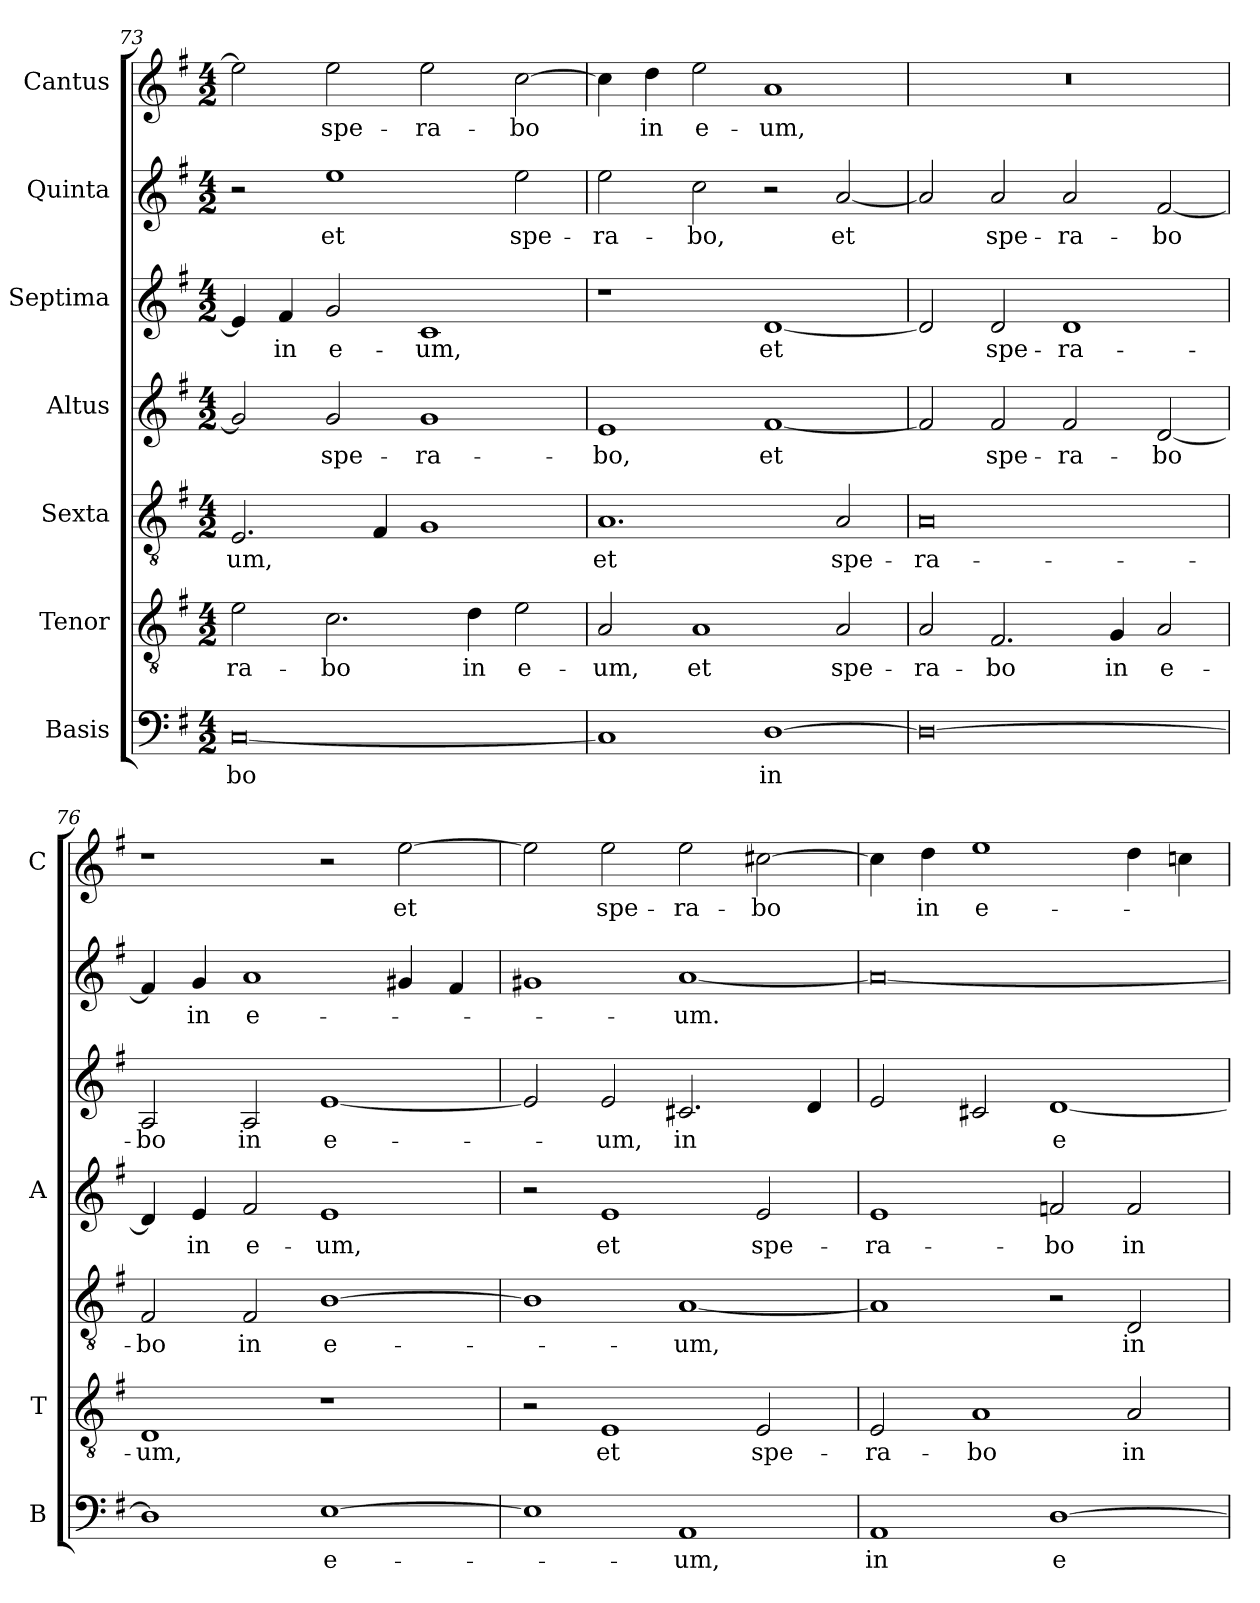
**kern	**text	**kern	**text	**kern	**text	**kern	**text	**kern	**text	**kern	**text	**kern	**text
*part7	*part7	*part6	*part6	*part5	*part5	*part4	*part4	*part3	*part3	*part2	*part2	*part1	*part1
*staff7	*staff7	*staff6	*staff6	*staff5	*staff5	*staff4	*staff4	*staff3	*staff3	*staff2	*staff2	*staff1	*staff1
*I"Basis	*	*I"Tenor	*	*I"Sexta	*	*I"Altus	*	*I"Septima	*	*I"Quinta	*	*I"Cantus	*
*I'B	*	*I'T	*	*	*	*I'A	*	*	*	*	*	*I'C	*
!!LO:LB:g=z
*clefF4	*	*clefGv2	*	*clefGv2	*	*clefG2	*	*clefG2	*	*clefG2	*	*clefG2	*
*k[f#]	*	*k[f#]	*	*k[f#]	*	*k[f#]	*	*k[f#]	*	*k[f#]	*	*k[f#]	*
*G:	*	*G:	*	*G:	*	*G:	*	*G:	*	*G:	*	*G:	*
*M4/2	*	*M4/2	*	*M4/2	*	*M4/2	*	*M4/2	*	*M4/2	*	*M4/2	*
=73	=73	=73	=73	=73	=73	=73	=73	=73	=73	=73	=73	=73	=73
!	!LO:LY:b	!	!LO:LY:b	!	!LO:LY:b	!	!	!	!	!	!	!	!
[0C	-bo	2e\	-ra-	2.E/	-um,	2g/]	.	4e/]	.	2r	.	2ee\]	.
!	!	!	!	!	!	!	!	!	!LO:LY:b	!	!	!	!
.	.	.	.	.	.	.	.	4f#/	in	.	.	.	.
!	!	!	!LO:LY:b	!	!	!	!LO:LY:b	!	!LO:LY:b	!	!LO:LY:b	!	!LO:LY:b
.	.	2.c\	-bo	.	.	2g/	spe-	2g/	e-	1ee	et	2ee\	spe-
.	.	.	.	4F#/	.	.	.	.	.	.	.	.	.
!	!	!	!	!	!	!	!LO:LY:b	!	!LO:LY:b	!	!	!	!LO:LY:b
.	.	.	.	1G	.	1g	-ra-	1c	-um,	.	.	2ee\	-ra-
!	!	!	!LO:LY:b	!	!	!	!	!	!	!	!	!	!
.	.	4d\	in	.	.	.	.	.	.	.	.	.	.
!	!	!	!LO:LY:b	!	!	!	!	!	!	!	!LO:LY:b	!	!LO:LY:b
.	.	2e\	e-	.	.	.	.	.	.	2ee\	spe-	[2cc\	-bo
=74	=74	=74	=74	=74	=74	=74	=74	=74	=74	=74	=74	=74	=74
!	!	!	!LO:LY:b	!	!LO:LY:b	!	!LO:LY:b	!	!	!	!LO:LY:b	!	!
1C]	.	2A/	-um,	1.A	et	1e	-bo,	1r	.	2ee\	-ra-	4cc\]	.
!	!	!	!	!	!	!	!	!	!	!	!	!	!LO:LY:b
.	.	.	.	.	.	.	.	.	.	.	.	4dd\	in
!	!	!	!LO:LY:b	!	!	!	!	!	!	!	!LO:LY:b	!	!LO:LY:b
.	.	1A	et	.	.	.	.	.	.	2cc\	-bo,	2ee\	e-
!	!LO:LY:b	!	!	!	!	!	!LO:LY:b	!	!LO:LY:b	!	!	!	!LO:LY:b
[1D	in	.	.	.	.	[1f#	et	[1d	et	2r	.	1a	-um,
!	!	!	!LO:LY:b	!	!LO:LY:b	!	!	!	!	!	!LO:LY:b	!	!
.	.	2A/	spe-	2A/	spe-	.	.	.	.	[2a/	et	.	.
=75	=75	=75	=75	=75	=75	=75	=75	=75	=75	=75	=75	=75	=75
!	!	!	!LO:LY:b	!	!LO:LY:b	!	!	!	!	!	!	!	!
0D_	.	2A/	-ra-	0A	-ra-	2f#/]	.	2d/]	.	2a/]	.	0r	.
!	!	!	!LO:LY:b	!	!	!	!LO:LY:b	!	!LO:LY:b	!	!LO:LY:b	!	!
.	.	2.F#/	-bo	.	.	2f#/	spe-	2d/	spe-	2a/	spe-	.	.
!	!	!	!	!	!	!	!LO:LY:b	!	!LO:LY:b	!	!LO:LY:b	!	!
.	.	.	.	.	.	2f#/	-ra-	1d	-ra-	2a/	-ra-	.	.
!	!	!	!LO:LY:b	!	!	!	!	!	!	!	!	!	!
.	.	4G/	in	.	.	.	.	.	.	.	.	.	.
!	!	!	!LO:LY:b	!	!	!	!LO:LY:b	!	!	!	!LO:LY:b	!	!
.	.	2A/	e-	.	.	[2d/	-bo	.	.	[2f#/	-bo	.	.
=76	=76	=76	=76	=76	=76	=76	=76	=76	=76	=76	=76	=76	=76
!	!	!	!LO:LY:b	!	!LO:LY:b	!	!	!	!LO:LY:b	!	!	!	!
1D]	.	1D	-um,	2F#/	-bo	4d/]	.	2A/	-bo	4f#/]	.	1r	.
!	!	!	!	!	!	!	!LO:LY:b	!	!	!	!LO:LY:b	!	!
.	.	.	.	.	.	4e/	in	.	.	4g/	in	.	.
!	!	!	!	!	!LO:LY:b	!	!LO:LY:b	!	!LO:LY:b	!	!LO:LY:b	!	!
.	.	.	.	2F#/	in	2f#i/	e-	2A/	in	1a	e-	.	.
!	!LO:LY:b	!	!	!	!LO:LY:b	!	!LO:LY:b	!	!LO:LY:b	!	!	!	!
[1E	e-	1r	.	[1B	e-	1e	-um,	[1e	e-	.	.	2r	.
!	!	!	!	!	!	!	!	!	!	!	!	!	!LO:LY:b
.	.	.	.	.	.	.	.	.	.	4g#X/	.	[2ee\	et
.	.	.	.	.	.	.	.	.	.	4f#/	.	.	.
!!LO:PB:g=z
=77	=77	=77	=77	=77	=77	=77	=77	=77	=77	=77	=77	=77	=77
1E]	.	2r	.	1B]	.	2r	.	2e/]	.	1g#X	.	2ee\]	.
!	!	!	!LO:LY:b	!	!	!	!LO:LY:b	!	!LO:LY:b	!	!	!	!LO:LY:b
.	.	1E	et	.	.	1e	et	2e/	-um,	.	.	2ee\	spe-
!	!LO:LY:b	!	!	!	!LO:LY:b	!	!	!	!LO:LY:b	!	!LO:LY:b	!	!LO:LY:b
1AA	-um,	.	.	[1A	-um,	.	.	2.c#X/	in	[1a	-um.	2ee\	-ra-
!	!	!	!LO:LY:b	!	!	!	!LO:LY:b	!	!	!	!	!	!LO:LY:b
.	.	2E/	spe-	.	.	2e/	spe-	.	.	.	.	[2cc#X\	-bo
.	.	.	.	.	.	.	.	4d/	.	.	.	.	.
=78	=78	=78	=78	=78	=78	=78	=78	=78	=78	=78	=78	=78	=78
!	!LO:LY:b	!	!LO:LY:b	!	!	!	!LO:LY:b	!	!	!	!	!	!
1AA	in	2E/	-ra-	1A]	.	1e	-ra-	2e/	.	0a_	.	4cc#\]	.
!	!	!	!	!	!	!	!	!	!	!	!	!	!LO:LY:b
.	.	.	.	.	.	.	.	.	.	.	.	4dd\	in
!	!	!	!LO:LY:b	!	!	!	!	!	!	!	!	!	!LO:LY:b
.	.	1A	-bo	.	.	.	.	2c#X/	.	.	.	1ee	e-
!	!LO:LY:b	!	!	!	!	!	!LO:LY:b	!	!LO:LY:b	!	!	!	!
[1D	e-	.	.	2r	.	2fn/	-bo	[1d	e-	.	.	.	.
!	!	!	!LO:LY:b	!	!LO:LY:b	!	!LO:LY:b	!	!	!	!	!	!
.	.	2A/	in	2D/	in	2f/	in	.	.	.	.	4dd\	.
.	.	.	.	.	.	.	.	.	.	.	.	4ccn\	.
=	=	=	=	=	=	=	=	=	=	=	=	=	=
*-	*-	*-	*-	*-	*-	*-	*-	*-	*-	*-	*-	*-	*-
